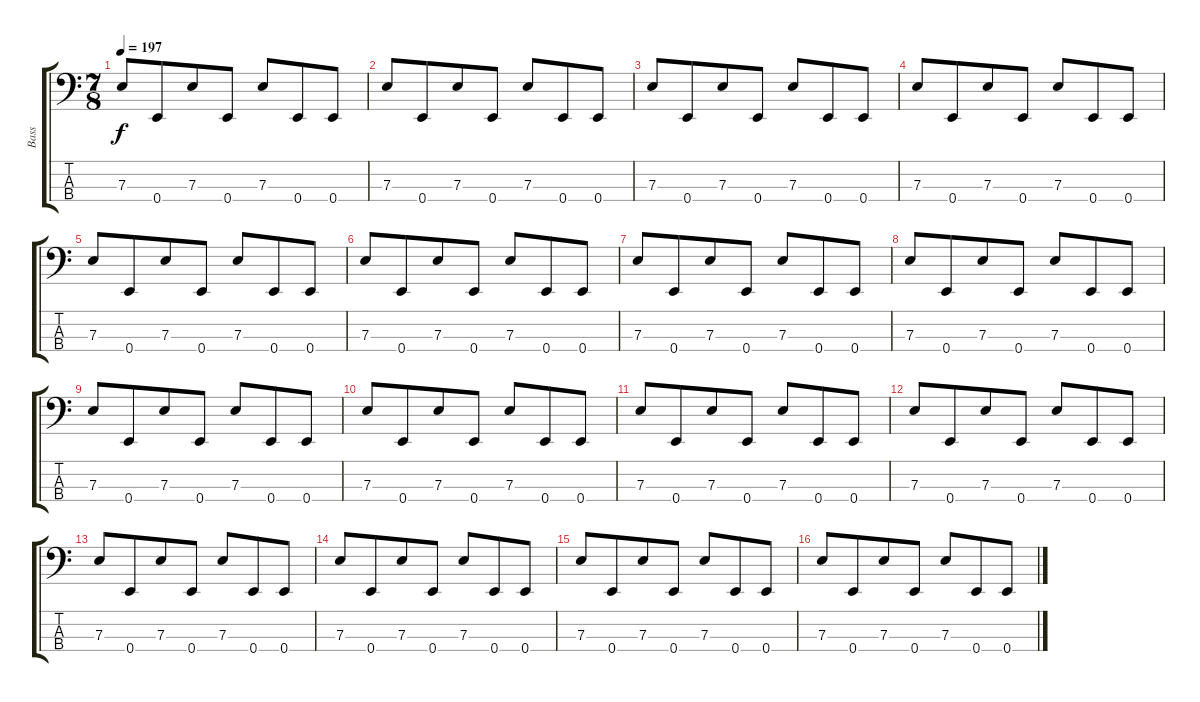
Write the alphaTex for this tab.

\track ("Bass" "Bass") {instrument electricbassfinger}
\staff {score tabs}
\tuning (G2 D2 A1 E1) {hide}
\ts (7 8)
\tempo 197
\clef f4
\ks c
7.3.8{dy f instrument electricbassfinger} 0.4.8 7.3.8 0.4.8 7.3.8 0.4.8 0.4.8 |
7.3.8 0.4.8 7.3.8 0.4.8 7.3.8 0.4.8 0.4.8 |
7.3.8 0.4.8 7.3.8 0.4.8 7.3.8 0.4.8 0.4.8 |
7.3.8 0.4.8 7.3.8 0.4.8 7.3.8 0.4.8 0.4.8 |
7.3.8 0.4.8 7.3.8 0.4.8 7.3.8 0.4.8 0.4.8 |
7.3.8 0.4.8 7.3.8 0.4.8 7.3.8 0.4.8 0.4.8 |
7.3.8 0.4.8 7.3.8 0.4.8 7.3.8 0.4.8 0.4.8 |
7.3.8 0.4.8 7.3.8 0.4.8 7.3.8 0.4.8 0.4.8 |
7.3.8 0.4.8 7.3.8 0.4.8 7.3.8 0.4.8 0.4.8 |
7.3.8 0.4.8 7.3.8 0.4.8 7.3.8 0.4.8 0.4.8 |
7.3.8 0.4.8 7.3.8 0.4.8 7.3.8 0.4.8 0.4.8 |
7.3.8 0.4.8 7.3.8 0.4.8 7.3.8 0.4.8 0.4.8 |
7.3.8 0.4.8 7.3.8 0.4.8 7.3.8 0.4.8 0.4.8 |
7.3.8 0.4.8 7.3.8 0.4.8 7.3.8 0.4.8 0.4.8 |
7.3.8 0.4.8 7.3.8 0.4.8 7.3.8 0.4.8 0.4.8 |
7.3.8 0.4.8 7.3.8 0.4.8 7.3.8 0.4.8 0.4.8
